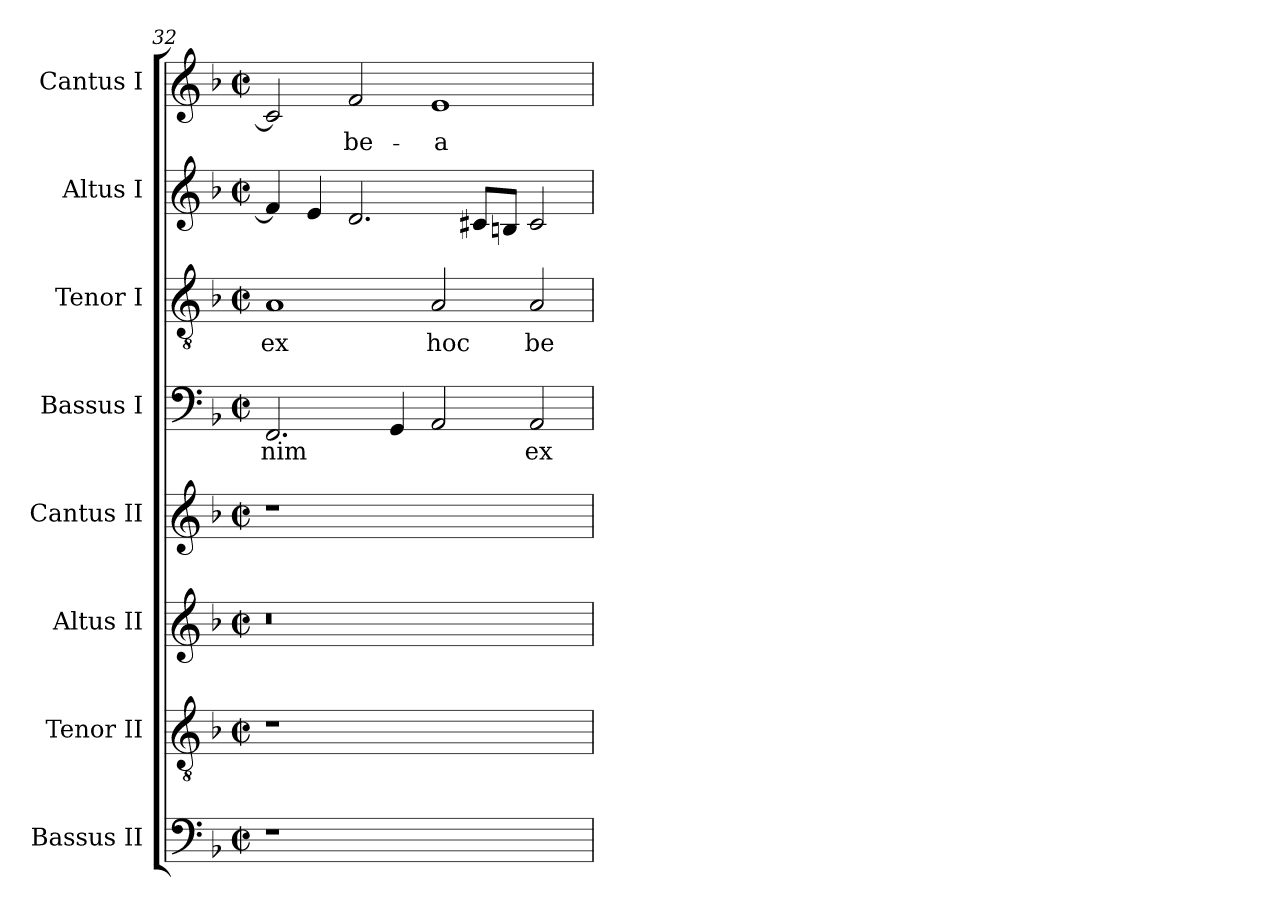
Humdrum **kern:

**kern	**kern	**kern	**kern	**kern	**text	**kern	**text	**kern	**text	**kern	**text
*part8	*part7	*part6	*part5	*part4	*part4	*part3	*part3	*part2	*part2	*part1	*part1
*staff8	*staff7	*staff6	*staff5	*staff4	*staff4	*staff3	*staff3	*staff2	*staff2	*staff1	*staff1
*I"Bassus II	*I"Tenor II	*I"Altus II	*I"Cantus II	*I"Bassus I	*	*I"Tenor I	*	*I"Altus I	*	*I"Cantus I	*
!!LO:PB:g=z
*clefF4	*clefGv2	*clefG2	*clefG2	*clefF4	*	*clefGv2	*	*clefG2	*	*clefG2	*
*k[b-]	*k[b-]	*k[b-]	*k[b-]	*k[b-]	*	*k[b-]	*	*k[b-]	*	*k[b-]	*
*F:	*F:	*F:	*F:	*F:	*	*F:	*	*F:	*	*F:	*
*M2/2	*M2/2	*M2/2	*M2/2	*M2/2	*	*M2/2	*	*M2/2	*	*M2/2	*
*met(c|)	*met(c|)	*met(c|)	*met(c|)	*met(c|)	*	*met(c|)	*	*met(c|)	*	*met(c|)	*
=32	=32	=32	=32	=32	=32	=32	=32	=32	=32	=32	=32
!	!	!	!	!	!LO:LY:b:cj	!	!LO:LY:b:cj	!	!LO:LY:b:cj	!	!LO:LY:b:cj
1r	1r	0r	1r	2.FF/	-nim	1A	ex	4f/]	.	2c/]	.
!	!	!	!	!	!	!	!	!	!LO:LY:b:cj	!	!
.	.	.	.	.	.	.	.	4e/	.	.	.
!	!	!	!	!	!	!	!	!	!LO:LY:b:cj	!	!LO:LY:b:cj
.	.	.	.	.	.	.	.	2.d/	.	2f/	be-
!	!	!	!	!	!LO:LY:b:cj	!	!	!	!	!	!
.	.	.	.	4GG/	.	.	.	.	.	.	.
!	!	!	!	!	!LO:LY:b:cj	!	!LO:LY:b:cj	!	!	!	!LO:LY:b:cj
1ryy	1ryy	.	1ryy	2AA/	.	2A/	hoc	.	.	1e	-a-
!	!	!	!	!	!	!	!	!	!LO:LY:b:cj	!	!
.	.	.	.	.	.	.	.	8c#/L	.	.	.
!	!	!	!	!	!	!	!	!	!LO:LY:b:cj	!	!
.	.	.	.	.	.	.	.	8B/J	.	.	.
!	!	!	!	!	!LO:LY:b:cj	!	!LO:LY:b:cj	!	!LO:LY:b:cj	!	!
.	.	.	.	2AA/	ex	2A/	be-	2c#/	.	.	.
=	=	=	=	=	=	=	=	=	=	=	=
*-	*-	*-	*-	*-	*-	*-	*-	*-	*-	*-	*-
